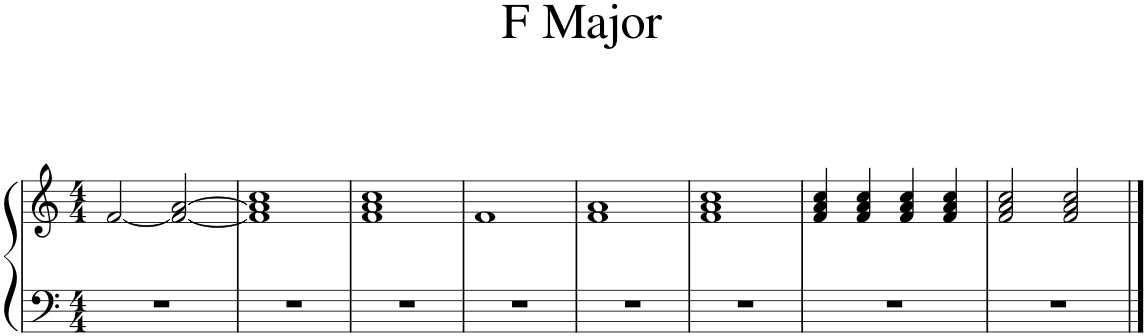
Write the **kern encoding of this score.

**kern	**kern
*part1	*part1
*staff2	*staff1
*I"Piano	*
*I'Pno.	*
*clefF4	*clefG2
*k[]	*k[]
*M4/4	*M4/4
=1	=1
1r	[2f/
.	2f/_ [2a/
=2	=2
1r	1f] 1a] 1cc
=3	=3
1r	1f 1a 1cc
=4	=4
1r	1f
=5	=5
1r	1f 1a
=6	=6
1r	1f 1a 1cc
=7	=7
1r	4f/ 4a/ 4cc/
.	4f/ 4a/ 4cc/
.	4f/ 4a/ 4cc/
.	4f/ 4a/ 4cc/
=8	=8
1r	2f/ 2a/ 2cc/
.	2f/ 2a/ 2cc/
==	==
*-	*-
